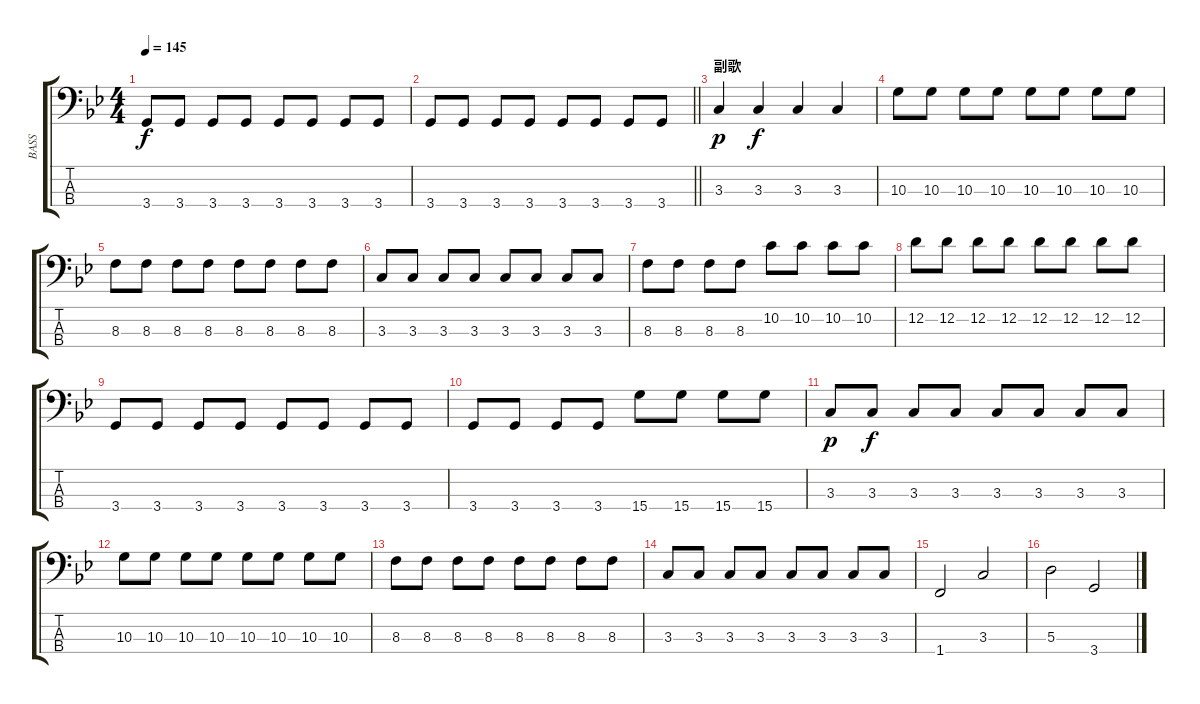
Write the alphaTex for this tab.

\track ("BASS" "BASS") {instrument electricbassfinger}
\staff {score tabs}
\tuning (G2 D2 A1 E1) {hide}
\ts (4 4)
\tempo 145
\clef f4
\ks bb
3.4.8{dy f} 3.4.8 3.4.8 3.4.8 3.4.8 3.4.8 3.4.8 3.4.8 |
\barLineRight lightlight
3.4.8 3.4.8 3.4.8 3.4.8 3.4.8 3.4.8 3.4.8 3.4.8 |
\section ("" "副歌")
3.3.4{dy p} 3.3.4{dy f} 3.3.4 3.3.4 |
10.3.8 10.3.8 10.3.8 10.3.8 10.3.8 10.3.8 10.3.8 10.3.8 |
8.3.8 8.3.8 8.3.8 8.3.8 8.3.8 8.3.8 8.3.8 8.3.8 |
3.3.8 3.3.8 3.3.8 3.3.8 3.3.8 3.3.8 3.3.8 3.3.8 |
8.3.8 8.3.8 8.3.8 8.3.8 10.2.8 10.2.8 10.2.8 10.2.8 |
12.2.8 12.2.8 12.2.8 12.2.8 12.2.8 12.2.8 12.2.8 12.2.8 |
3.4.8 3.4.8 3.4.8 3.4.8 3.4.8 3.4.8 3.4.8 3.4.8 |
3.4.8 3.4.8 3.4.8 3.4.8 15.4.8 15.4.8 15.4.8 15.4.8 |
3.3.8{dy p} 3.3.8{dy f} 3.3.8 3.3.8 3.3.8 3.3.8 3.3.8 3.3.8 |
10.3.8 10.3.8 10.3.8 10.3.8 10.3.8 10.3.8 10.3.8 10.3.8 |
8.3.8 8.3.8 8.3.8 8.3.8 8.3.8 8.3.8 8.3.8 8.3.8 |
3.3.8 3.3.8 3.3.8 3.3.8 3.3.8 3.3.8 3.3.8 3.3.8 |
1.4.2 3.3.2 |
5.3.2 3.4.2
